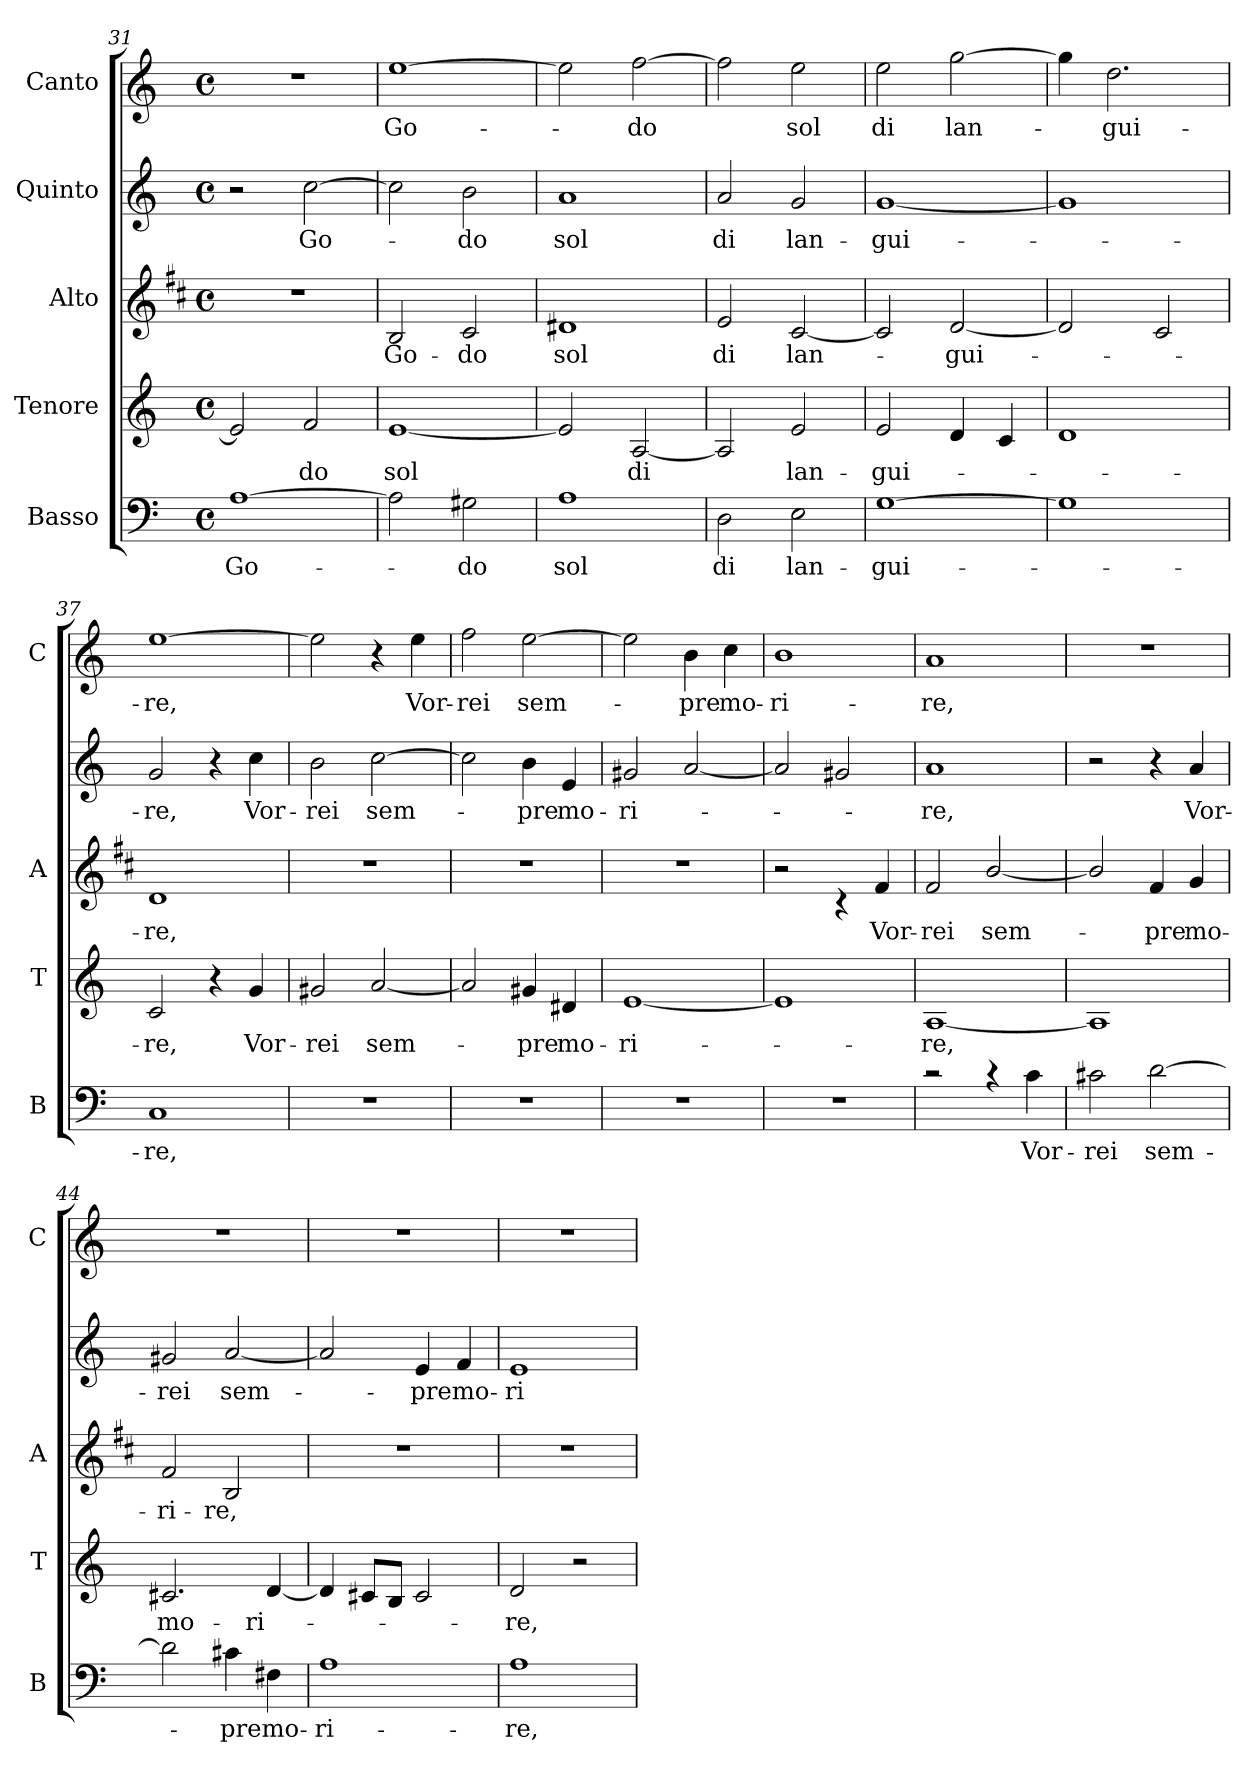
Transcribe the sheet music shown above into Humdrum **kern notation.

**kern	**text	**kern	**text	**kern	**text	**kern	**text	**kern	**text
*part5	*part5	*part4	*part4	*part3	*part3	*part2	*part2	*part1	*part1
*staff5	*staff5	*staff4	*staff4	*staff3	*staff3	*staff2	*staff2	*staff1	*staff1
*I"Basso	*	*I"Tenore	*	*I"Alto	*	*I"Quinto	*	*I"Canto	*
*I'B	*	*I'T	*	*I'A	*	*	*	*I'C	*
*clefF4	*	*clefG2	*	*clefG2	*	*clefG2	*	*clefG2	*
*	*	*	*	*ITrd1c2	*	*	*	*	*
*k[]	*	*k[]	*	*k[]	*	*k[]	*	*k[]	*
*C:	*	*C:	*	*C:	*	*C:	*	*C:	*
*M4/4	*	*M4/4	*	*M4/4	*	*M4/4	*	*M4/4	*
*met(c)	*	*met(c)	*	*met(c)	*	*met(c)	*	*met(c)	*
=31	=31	=31	=31	=31	=31	=31	=31	=31	=31
!	!LO:LY:b	!	!	!	!	!	!	!	!
[1A	Go-	2e/]	.	1r	.	2r	.	1r	.
!	!	!	!LO:LY:b	!	!	!	!LO:LY:b	!	!
.	.	2f/	-do	.	.	[2cc\	Go-	.	.
=32	=32	=32	=32	=32	=32	=32	=32	=32	=32
!	!	!	!LO:LY:b	!	!LO:LY:b	!	!	!	!LO:LY:b
2A\]	.	[1e	sol	2A/	Go-	2cc\]	.	[1ee	Go-
!	!LO:LY:b	!	!	!	!LO:LY:b	!	!LO:LY:b	!	!
2G#X\	-do	.	.	2B/	-do	2b\	-do	.	.
=33	=33	=33	=33	=33	=33	=33	=33	=33	=33
!	!LO:LY:b	!	!	!	!LO:LY:b	!	!LO:LY:b	!	!
1A	sol	2e/]	.	1c#X	sol	1a	sol	2ee\]	.
!	!	!	!LO:LY:b	!	!	!	!	!	!LO:LY:b
.	.	[2A/	di	.	.	.	.	[2ff\	-do
=34	=34	=34	=34	=34	=34	=34	=34	=34	=34
!	!LO:LY:b	!	!	!	!LO:LY:b	!	!LO:LY:b	!	!
2D\	di	2A/]	.	2d/	di	2a/	di	2ff\]	.
!	!LO:LY:b	!	!LO:LY:b	!	!LO:LY:b	!	!LO:LY:b	!	!LO:LY:b
2E\	lan-	2e/	lan-	[2B/	lan-	2g/	lan-	2ee\	sol
=35	=35	=35	=35	=35	=35	=35	=35	=35	=35
!	!LO:LY:b	!	!LO:LY:b	!	!	!	!LO:LY:b	!	!LO:LY:b
[1G	-gui-	2e/	-gui-	2B/]	.	[1g	-gui-	2ee\	di
!	!	!	!	!	!LO:LY:b	!	!	!	!LO:LY:b
.	.	4d/	.	[2c/	-gui-	.	.	[2gg\	lan-
.	.	4c/	.	.	.	.	.	.	.
=36	=36	=36	=36	=36	=36	=36	=36	=36	=36
1G]	.	1d	.	2c/]	.	1g]	.	4gg\]	.
!	!	!	!	!	!	!	!	!	!LO:LY:b
.	.	.	.	.	.	.	.	2.dd\	-gui-
.	.	.	.	2B/	.	.	.	.	.
=37	=37	=37	=37	=37	=37	=37	=37	=37	=37
!	!LO:LY:b	!	!LO:LY:b	!	!LO:LY:b	!	!LO:LY:b	!	!LO:LY:b
1C	-re,	2c/	-re,	1c	-re,	2g/	-re,	[1ee	-re,
.	.	4r	.	.	.	4r	.	.	.
!	!	!	!LO:LY:b	!	!	!	!LO:LY:b	!	!
.	.	4g/	Vor-	.	.	4cc\	Vor-	.	.
!!LO:LB:g=z
=38	=38	=38	=38	=38	=38	=38	=38	=38	=38
!	!	!	!LO:LY:b	!	!	!	!LO:LY:b	!	!
1r	.	2g#X/	-rei	1r	.	2b\	-rei	2ee\]	.
!	!	!	!LO:LY:b	!	!	!	!LO:LY:b	!	!
.	.	[2a/	sem-	.	.	[2cc\	sem-	4r	.
!	!	!	!	!	!	!	!	!	!LO:LY:b
.	.	.	.	.	.	.	.	4ee\	Vor-
=39	=39	=39	=39	=39	=39	=39	=39	=39	=39
!	!	!	!	!	!	!	!	!	!LO:LY:b
1r	.	2a/]	.	1r	.	2cc\]	.	2ff\	-rei
!	!	!	!LO:LY:b	!	!	!	!LO:LY:b	!	!LO:LY:b
.	.	4g#X/	-pre	.	.	4b\	-pre	[2ee\	sem-
!	!	!	!LO:LY:b	!	!	!	!LO:LY:b	!	!
.	.	4d#X/	mo-	.	.	4e/	mo-	.	.
=40	=40	=40	=40	=40	=40	=40	=40	=40	=40
!	!	!	!LO:LY:b	!	!	!	!LO:LY:b	!	!
1r	.	[1e	-ri-	1r	.	2g#X/	-ri-	2ee\]	.
!	!	!	!	!	!	!	!	!	!LO:LY:b
.	.	.	.	.	.	[2a/	.	4b\	-pre
!	!	!	!	!	!	!	!	!	!LO:LY:b
.	.	.	.	.	.	.	.	4cc\	mo-
=41	=41	=41	=41	=41	=41	=41	=41	=41	=41
!	!	!	!	!	!	!	!	!	!LO:LY:b
1r	.	1e]	.	2r	.	2a/]	.	1b	-ri-
.	.	.	.	4rc	.	2g#X/	.	.	.
!	!	!	!	!	!LO:LY:b	!	!	!	!
.	.	.	.	4e/	Vor-	.	.	.	.
=42	=42	=42	=42	=42	=42	=42	=42	=42	=42
!	!	!	!LO:LY:b	!	!LO:LY:b	!	!LO:LY:b	!	!LO:LY:b
2rc	.	[1A	-re,	2e/	-rei	1a	-re,	1a	-re,
!	!	!	!	!	!LO:LY:b	!	!	!	!
4rc	.	.	.	[2a/	sem-	.	.	.	.
!	!LO:LY:b	!	!	!	!	!	!	!	!
4c\	Vor-	.	.	.	.	.	.	.	.
=43	=43	=43	=43	=43	=43	=43	=43	=43	=43
!	!LO:LY:b	!	!	!	!	!	!	!	!
2c#X\	-rei	1A]	.	2a/]	.	2r	.	1r	.
!	!LO:LY:b	!	!	!	!LO:LY:b	!	!	!	!
[2d\	sem-	.	.	4e/	-pre	4r	.	.	.
!	!	!	!	!	!LO:LY:b	!	!LO:LY:b	!	!
.	.	.	.	4f/	mo-	4a/	Vor-	.	.
=44	=44	=44	=44	=44	=44	=44	=44	=44	=44
!	!	!	!LO:LY:b	!	!LO:LY:b	!	!LO:LY:b	!	!
2d\]	.	2.c#X/	mo-	2e/	-ri-	2g#X/	-rei	1r	.
!	!LO:LY:b	!	!	!	!LO:LY:b	!	!LO:LY:b	!	!
4c#X\	-pre	.	.	2A/	-re,	[2a/	sem-	.	.
!	!LO:LY:b	!	!LO:LY:b	!	!	!	!	!	!
4F#X\	mo-	[4d/	-ri-	.	.	.	.	.	.
=45	=45	=45	=45	=45	=45	=45	=45	=45	=45
!	!LO:LY:b	!	!	!	!	!	!	!	!
1A	-ri-	4d/]	.	1r	.	2a/]	.	1r	.
.	.	8c#X/L	.	.	.	.	.	.	.
.	.	8B/J	.	.	.	.	.	.	.
!	!	!	!	!	!	!	!LO:LY:b	!	!
.	.	2c#/	.	.	.	4e/	-pre	.	.
!	!	!	!	!	!	!	!LO:LY:b	!	!
.	.	.	.	.	.	4f/	mo-	.	.
!!LO:PB:g=z
=46	=46	=46	=46	=46	=46	=46	=46	=46	=46
!	!LO:LY:b	!	!LO:LY:b	!	!	!	!LO:LY:b	!	!
1A	-re,	2d/	-re,	1r	.	1e	-ri-	1r	.
.	.	2r	.	.	.	.	.	.	.
=	=	=	=	=	=	=	=	=	=
*-	*-	*-	*-	*-	*-	*-	*-	*-	*-
